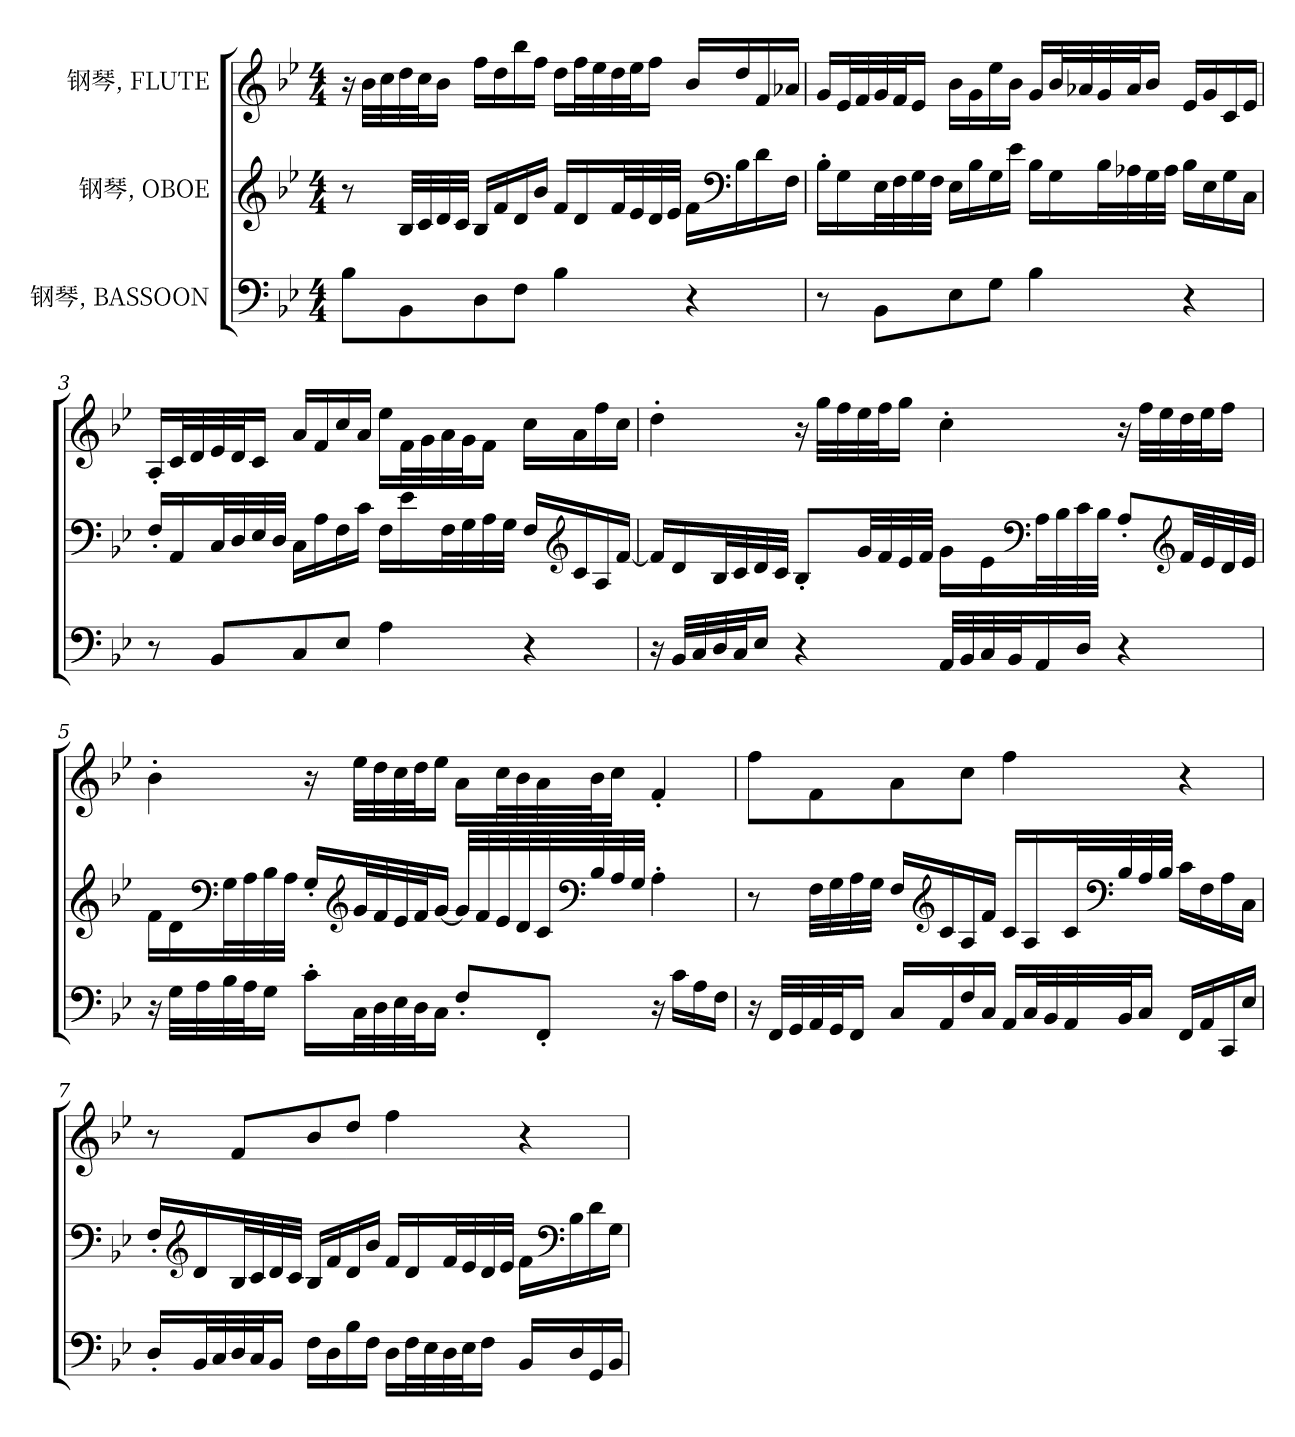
**kern	**kern	**kern
*part3	*part2	*part1
*staff3	*staff2	*staff1
*I"钢琴, BASSOON	*I"钢琴, OBOE	*I"钢琴, FLUTE
*clefF4	*clefG2	*clefG2
*k[b-e-]	*k[b-e-]	*k[b-e-]
*M4/4	*M4/4	*M4/4
*MM45	*MM45	*MM45
=1	=1	=1
8B-\L	8r	16r
.	.	32b-\LLL
.	.	32cc\
8BB-\	32B-/LLL	32dd\
.	32c/	32cc\J
.	32d/	16b-\JJ
.	32c/JJJ	.
8D\	16B-/LL	16ff\LL
.	16f/	16dd\
8F\J	16d/	16bb-\
.	16b-/JJ	16ff\JJ
4B-\	16f/LL	16dd\LL
.	16d/	32ff\L
.	.	32ee-\
.	32f/L	32dd\
.	32e-/	32ee-\J
.	32d/	16ff\JJ
.	32e-/JJJ	.
4r	16f\LL	16b-/LL
*	*clefF4	*
.	16B-\	16dd/
.	16d\	16f/
.	16F\JJ	16a-X/JJ
!!LO:LB:g=z
=2	=2	=2
8r	16B-'\LL	16g/LL
.	16G\	32e-/L
.	.	32f/
8BB-\L	32E-\L	32g/
.	32F\	32f/J
.	32G\	16e-/JJ
.	32F\JJJ	.
8E-\	16E-\LL	16b-\LL
.	16B-\	16g\
8G\J	16G\	16ee-\
.	16e-\JJ	16b-\JJ
4B-\	16B-\LL	16g/LL
.	16G\	32b-/L
.	.	32a-X/
.	32B-\L	32g/
.	32A-X\	32a-/J
.	32G\	16b-/JJ
.	32A-\JJJ	.
4r	16B-\LL	16e-/LL
.	16E-\	16g/
.	16G\	16c/
.	16C\JJ	16e-/JJ
!!LO:LB:g=z
=3	=3	=3
8r	16F'/LL	16A'/LL
.	16AA/	32c/L
.	.	32d/
8BB-/L	32C/L	32e-/
.	32D/	32d/J
.	32E-/	16c/JJ
.	32D/JJJ	.
8C/	16C\LL	16a/LL
.	16A\	16f/
8E-/J	16F\	16cc/
.	16c\JJ	16a/JJ
4A\	16F\LL	16ee-\LL
.	16e-\	32f\L
.	.	32g\
.	32F\L	32a\
.	32G\	32g\J
.	32A\	16f\JJ
.	32G\JJJ	.
4r	16F/LL	16cc\LL
*	*clefG2	*
.	16c/	16a\
.	16A/	16ff\
.	[16f/JJ	16cc\JJ
!!LO:LB:g=z
=4	=4	=4
16r	16f/LL]	4dd'\
32BB-/LLL	16d/	.
32C/	.	.
32D/	32B-/L	.
32C/J	32c/	.
16E-/JJ	32d/	.
.	32c/JJJ	.
4r	8B-'/L	16r
.	.	32gg\LLL
.	.	32ff\
.	32g/LL	32ee-\
.	32f/	32ff\J
.	32e-/	16gg\JJ
.	32f/JJJ	.
32AA/LLL	16g\LL	4cc'\
32BB-/	.	.
32C/	16e-\	.
32BB-/J	.	.
*	*clefF4	*
16AA/	32A\L	.
.	32B-\	.
16D/JJ	32c\	.
.	32B-\JJJ	.
4r	8A'/L	16r
.	.	32ff\LLL
.	.	32ee-\
*	*clefG2	*
.	32f/LL	32dd\
.	32e-/	32ee-\J
.	32d/	16ff\JJ
.	32e-/JJJ	.
!!LO:PB:g=z
=5	=5	=5
16r	16f\LL	4b-'\
32G\LLL	16d\	.
32A\	.	.
*	*clefF4	*
32B-\	32G\L	.
32A\J	32A\	.
16G\JJ	32B-\	.
.	32A\JJJ	.
16c'\LL	16G'/LL	16r
*	*clefG2	*
32C\L	32g/L	32ee-\LLL
32D\	32f/	32dd\
32E-\	32e-/	32cc\
32D\J	32f/J	32dd\J
16C\JJ	[16g/JJ	16ee-\JJ
8F'/L	32g/LLL]	16a\LL
.	32f/	.
.	32e-/	32cc\L
.	32d/	32b-\
8FF'/J	32c/	32a\
*	*clefF4	*
.	32B-/	32b-\J
.	32A/	16cc\JJ
.	32G/JJJ	.
16r	4A'\	4f'/
16c\LL	.	.
16A\	.	.
16F\JJ	.	.
!!LO:LB:g=z
=6	=6	=6
16r	8r	8ff\L
32FF/LLL	.	.
32GG/	.	.
32AA/	32F\LLL	8f\
32GG/J	32G\	.
16FF/JJ	32A\	.
.	32G\JJJ	.
16C/LL	16F/LL	8a\
*	*clefG2	*
16AA/	16c/	.
16F/	16A/	8cc\J
16C/JJ	16f/JJ	.
16AA/LL	16c/LL	4ff\
32C/L	16A/	.
32BB-/	.	.
32AA/	32c/L	.
*	*clefF4	*
32BB-/J	32B-/	.
16C/JJ	32A/	.
.	32B-/JJJ	.
16FF/LL	16c\LL	4r
16AA/	16F\	.
16CC/	16A\	.
16E-/JJ	16C\JJ	.
!!LO:LB:g=z
=7	=7	=7
16D'/LL	16F'/LL	8r
*	*clefG2	*
32BB-/L	16d/	.
32C/	.	.
32D/	32B-/L	8f/L
32C/J	32c/	.
16BB-/JJ	32d/	.
.	32c/JJJ	.
16F\LL	16B-/LL	8b-/
16D\	16f/	.
16B-\	16d/	8dd/J
16F\JJ	16b-/JJ	.
16D\LL	16f/LL	4ff\
32F\L	16d/	.
32E-\	.	.
32D\	32f/L	.
32E-\J	32e-/	.
16F\JJ	32d/	.
.	32e-/JJJ	.
16BB-/LL	16f\LL	4r
*	*clefF4	*
16D/	16B-\	.
16GG/	16d\	.
16BB-/JJ	16G\JJ	.
=	=	=
*-	*-	*-
